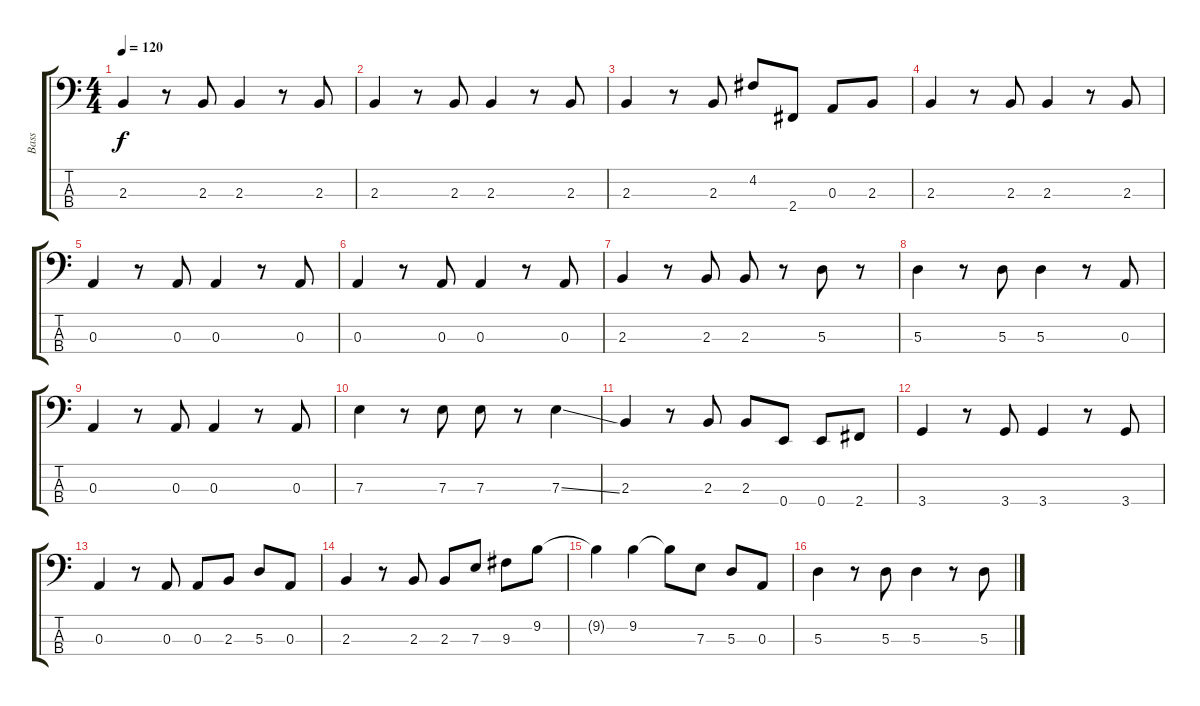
\track ("Bass" "Bass") {instrument electricbassfinger}
\staff {score tabs}
\tuning (G2 D2 A1 E1) {hide}
\ts (4 4)
\tempo 120
\clef f4
\ks c
2.3.4{dy f} r.8 2.3.8 2.3.4 r.8 2.3.8 |
2.3.4 r.8 2.3.8 2.3.4 r.8 2.3.8 |
2.3.4 r.8 2.3.8 4.2.8 2.4.8 0.3.8 2.3.8 |
2.3.4 r.8 2.3.8 2.3.4 r.8 2.3.8 |
0.3.4 r.8 0.3.8 0.3.4 r.8 0.3.8 |
0.3.4 r.8 0.3.8 0.3.4 r.8 0.3.8 |
2.3.4 r.8 2.3.8 2.3.8 r.8 5.3.8 r.8 |
5.3.4 r.8 5.3.8 5.3.4 r.8 0.3.8 |
0.3.4 r.8 0.3.8 0.3.4 r.8 0.3.8 |
7.3.4 r.8 7.3.8 7.3.8 r.8 7.3{ss}.4 |
2.3.4 r.8 2.3.8 2.3.8 0.4.8 0.4.8 2.4.8 |
3.4.4 r.8 3.4.8 3.4.4 r.8 3.4.8 |
0.3.4 r.8 0.3.8 0.3.8 2.3.8 5.3.8 0.3.8 |
2.3.4 r.8 2.3.8 2.3.8 7.3.8 9.3.8 9.2.8 |
9.2{t}.4 9.2.4 9.2{t}.8 7.3.8 5.3.8 0.3.8 |
5.3.4 r.8 5.3.8 5.3.4 r.8 5.3.8
